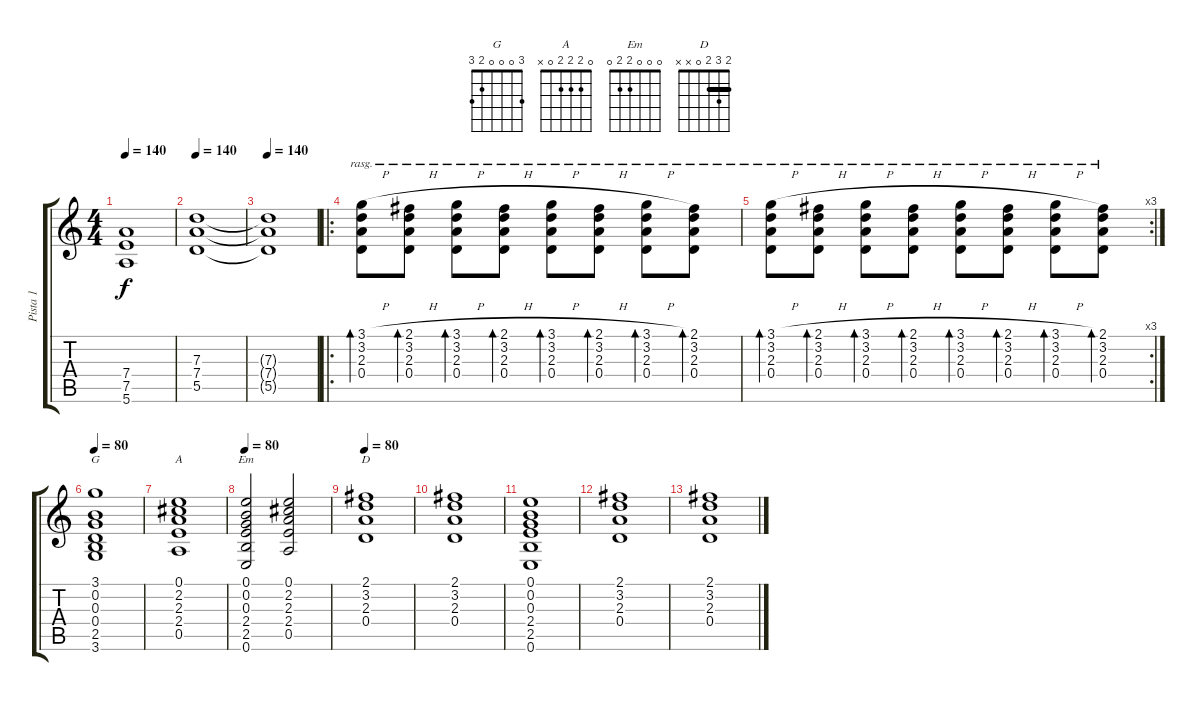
\track ("Pista 1" "Pista 1") {instrument overdrivenguitar}
\staff {score tabs}
\tuning (E4 B3 G3 D3 A2 E2) {hide}
\chord ("G" 3 0 0 0 2 3)
\chord ("A" 0 2 2 2 0 x)
\chord ("Em" 0 0 0 2 2 0)
\chord ("D" 2 3 2 0 x x) {barre 2}
\ts (4 4)
\tempo 140
\clef g2
\ks c
(7.4{t} 7.5{t} 5.6{t}).1{dy f} |
\tempo 140
(7.3 7.4 5.5).1 |
\tempo 140
(7.3{t} 7.4{t} 5.5{t}).1 |
\ro
(3.1{h} 3.2 2.3 0.4).8{bd 480 rasg ii} (2.1{h} 3.2 2.3 0.4).8{bd 120 rasg ii} (3.1{h} 3.2 2.3 0.4).8{bd 120 rasg ii} (2.1{h} 3.2 2.3 0.4).8{bd 120 rasg ii} (3.1{h} 3.2 2.3 0.4).8{bd 120 rasg ii} (2.1{h} 3.2 2.3 0.4).8{bd 120 rasg ii} (3.1{h} 3.2 2.3 0.4).8{bd 120 rasg ii} (2.1 3.2 2.3 0.4).8{bd 120 rasg ii} |
\rc 3
(3.1{h} 3.2 2.3 0.4).8{bd 480 rasg ii} (2.1{h} 3.2 2.3 0.4).8{bd 120 rasg ii} (3.1{h} 3.2 2.3 0.4).8{bd 120 rasg ii} (2.1{h} 3.2 2.3 0.4).8{bd 120 rasg ii} (3.1{h} 3.2 2.3 0.4).8{bd 120 rasg ii} (2.1{h} 3.2 2.3 0.4).8{bd 120 rasg ii} (3.1{h} 3.2 2.3 0.4).8{bd 120 rasg ii} (2.1 3.2 2.3 0.4).8{bd 120 rasg ii} |
\tempo 80
(3.1 0.2 0.3 0.4 2.5 3.6).1{ch "G"} |
(0.1 2.2 2.3 2.4 0.5).1{ch "A"} |
\tempo 80
(0.1 0.2 0.3 2.4 2.5 0.6).2{ch "Em"} (0.1 2.2 2.3 2.4 0.5).2 |
\tempo 80
(2.1 3.2 2.3 0.4).1{ch "D"} |
(2.1 3.2 2.3 0.4).1 |
(0.1 0.2 0.3 2.4 2.5 0.6).1 |
(2.1 3.2 2.3 0.4).1 |
(2.1 3.2 2.3 0.4).1
